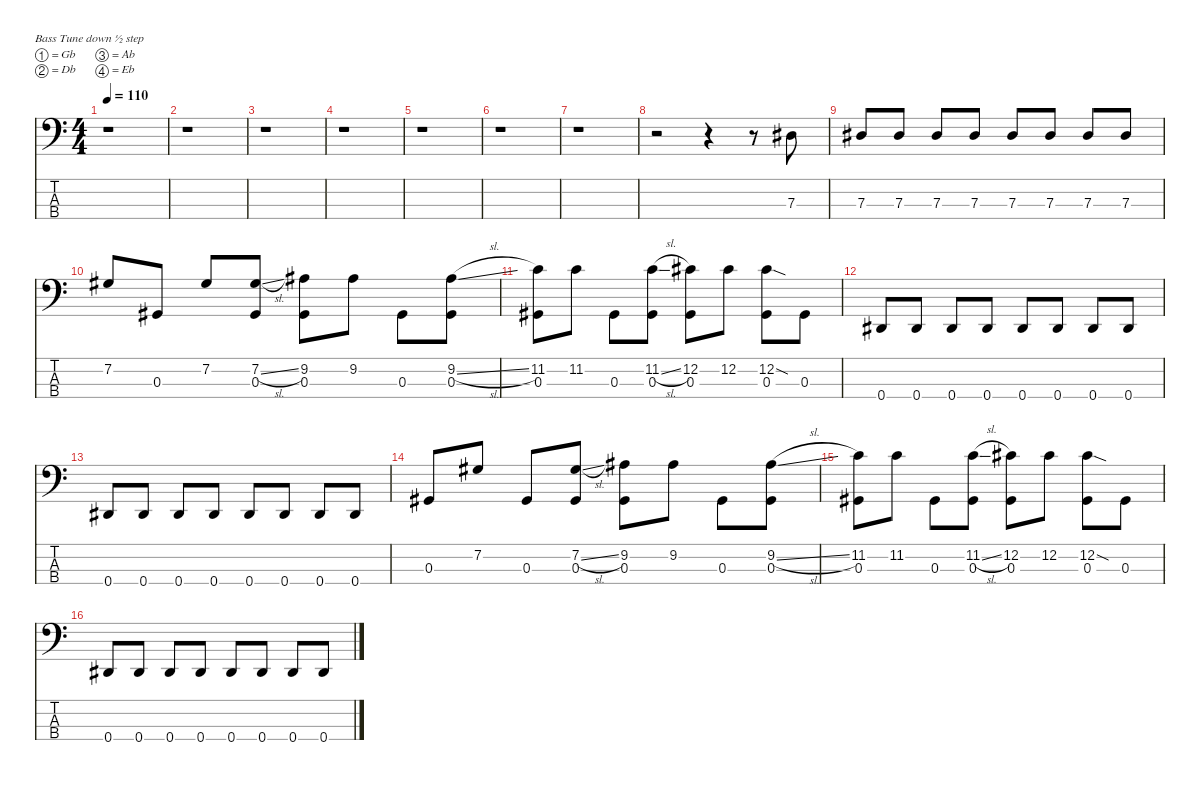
\defaultSystemsLayout 4
\hideDynamics
\bracketExtendMode nobrackets
\singleTrackTrackNamePolicy hidden
\multiTrackTrackNamePolicy hidden
\otherSystemsTrackNameOrientation horizontal
\track ("Bass" "el.bs.") {instrument electricbasspick}
\staff {score tabs}
\tuning (Gb2 Db2 Ab1 Eb1)
\ts (4 4)
\beaming (8 2 2 2 2)
\tempo 110
\clef f4
\ks c
r.1{dy f instrument electricbasspick beam Down} |
r.1{beam Down} |
r.1{beam Down} |
r.1{beam Down} |
r.1{beam Down} |
r.1{beam Down} |
r.1{beam Down} |
r.2{beam Down} r.4{beam Down} r.8{beam Down} 7.3{acc #}.8{beam Down} |
7.3{acc #}.8{beam Up} 7.3{acc #}.8{beam Up} 7.3{acc #}.8{beam Up} 7.3{acc #}.8{beam Up} 7.3{acc #}.8{beam Up} 7.3{acc #}.8{beam Up} 7.3{acc #}.8{beam Up} 7.3{acc #}.8{beam Up} |
7.2{acc #}.8{beam Up} 0.3{acc #}.8{beam Up} 7.2{acc #}.8{beam Up} (7.2{sl acc #} 0.3{acc #}).8{beam Up} (9.2{acc #} 0.3{acc #}).8{beam Down} 9.2{acc #}.8{beam Down} 0.3{acc #}.8{beam Down} (9.2{sl acc #} 0.3{acc #}).8{beam Down} |
(11.2 0.3{acc #}).8{beam Down} 11.2.8{beam Down} 0.3{acc #}.8{beam Down} (11.2{sl} 0.3{acc #}).8{beam Down} (12.2{acc #} 0.3{acc #}).8{beam Down} 12.2{acc #}.8{beam Down} (12.2{sod acc #} 0.3{acc #}).8{beam Down} 0.3{acc #}.8{beam Down} |
0.4{acc #}.8{beam Up} 0.4{acc #}.8{beam Up} 0.4{acc #}.8{beam Up} 0.4{acc #}.8{beam Up} 0.4{acc #}.8{beam Up} 0.4{acc #}.8{beam Up} 0.4{acc #}.8{beam Up} 0.4{acc #}.8{beam Up} |
0.4{acc #}.8{beam Up} 0.4{acc #}.8{beam Up} 0.4{acc #}.8{beam Up} 0.4{acc #}.8{beam Up} 0.4{acc #}.8{beam Up} 0.4{acc #}.8{beam Up} 0.4{acc #}.8{beam Up} 0.4{acc #}.8{beam Up} |
0.3{acc #}.8{beam Up} 7.2{acc #}.8{beam Up} 0.3{acc #}.8{beam Up} (7.2{sl acc #} 0.3{acc #}).8{beam Up} (9.2{acc #} 0.3{acc #}).8{beam Down} 9.2{acc #}.8{beam Down} 0.3{acc #}.8{beam Down} (9.2{sl acc #} 0.3{acc #}).8{beam Down} |
(11.2 0.3{acc #}).8{beam Down} 11.2.8{beam Down} 0.3{acc #}.8{beam Down} (11.2{sl} 0.3{acc #}).8{beam Down} (12.2{acc #} 0.3{acc #}).8{beam Down} 12.2{acc #}.8{beam Down} (12.2{sod acc #} 0.3{acc #}).8{beam Down} 0.3{acc #}.8{beam Down} |
0.4{acc #}.8{beam Up} 0.4{acc #}.8{beam Up} 0.4{acc #}.8{beam Up} 0.4{acc #}.8{beam Up} 0.4{acc #}.8{beam Up} 0.4{acc #}.8{beam Up} 0.4{acc #}.8{beam Up} 0.4{acc #}.8{beam Up}
